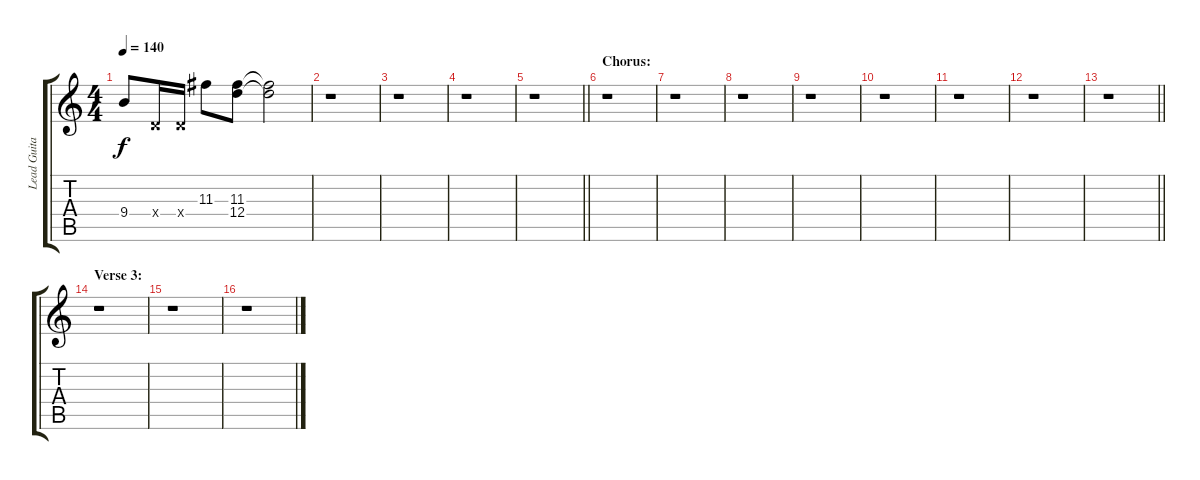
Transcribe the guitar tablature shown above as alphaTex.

\track ("Lead Guitar 1" "Lead Guita") {instrument distortionguitar}
\staff {score tabs}
\tuning (E4 B3 G3 D3 A2 E2) {hide}
\ts (4 4)
\tempo 140
\clef g2
\ks c
9.4.8{dy f} 0.4{x}.16 0.4{x}.16 11.3.8 (11.3 12.4).8 (11.3{t} 12.4{t}).2 |
r.1 |
r.1 |
r.1 |
\barLineRight lightlight
r.1 |
\section ("" "Chorus:")
r.1 |
r.1 |
r.1 |
r.1 |
r.1 |
r.1 |
r.1 |
\barLineRight lightlight
r.1 |
\section ("" "Verse 3:")
r.1 |
r.1 |
r.1
